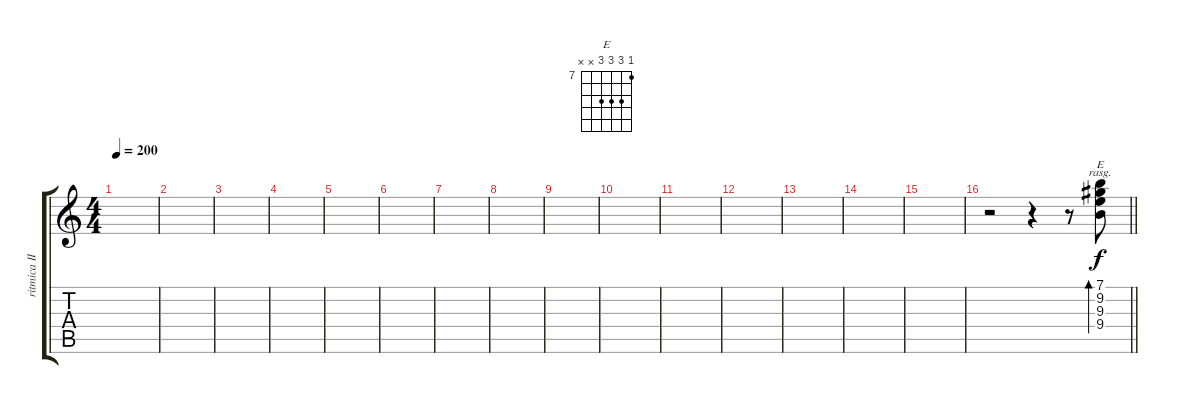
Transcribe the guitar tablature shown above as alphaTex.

\track ("ritmica II" "ritmica II") {instrument electricguitarclean}
\staff {score tabs}
\tuning (E4 B3 G3 D3 A2 E2) {hide}
\chord ("E" 7 9 9 9 x x) {firstfret 7}
\ts (4 4)
\tempo 200
\clef g2
\ks c
|
|
|
|
|
|
|
|
|
|
|
|
|
|
|
\barLineRight lightlight
r.2 r.4 r.8 (7.1 9.2 9.3 9.4).8{bd 60 ch "E" rasg ii}
